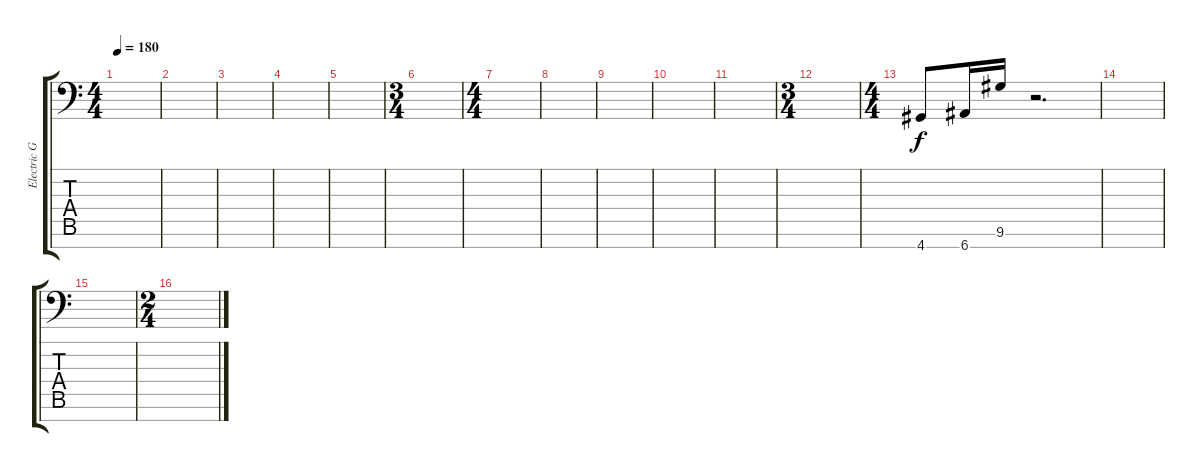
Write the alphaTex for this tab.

\track ("Electric Guitar Rhythm 2" "Electric G") {instrument overdrivenguitar}
\staff {score tabs}
\tuning (B3 G3 D3 A2 E2 B1 E1) {hide}
\ts (4 4)
\tempo 180
\clef f4
\ks c
|
|
|
|
|
\ts (3 4)
|
\ts (4 4)
|
|
|
|
|
\ts (3 4)
|
\ts (4 4)
4.7.8 6.7.16 9.6.16 r.2{d} |
|
|
\ts (2 4)
